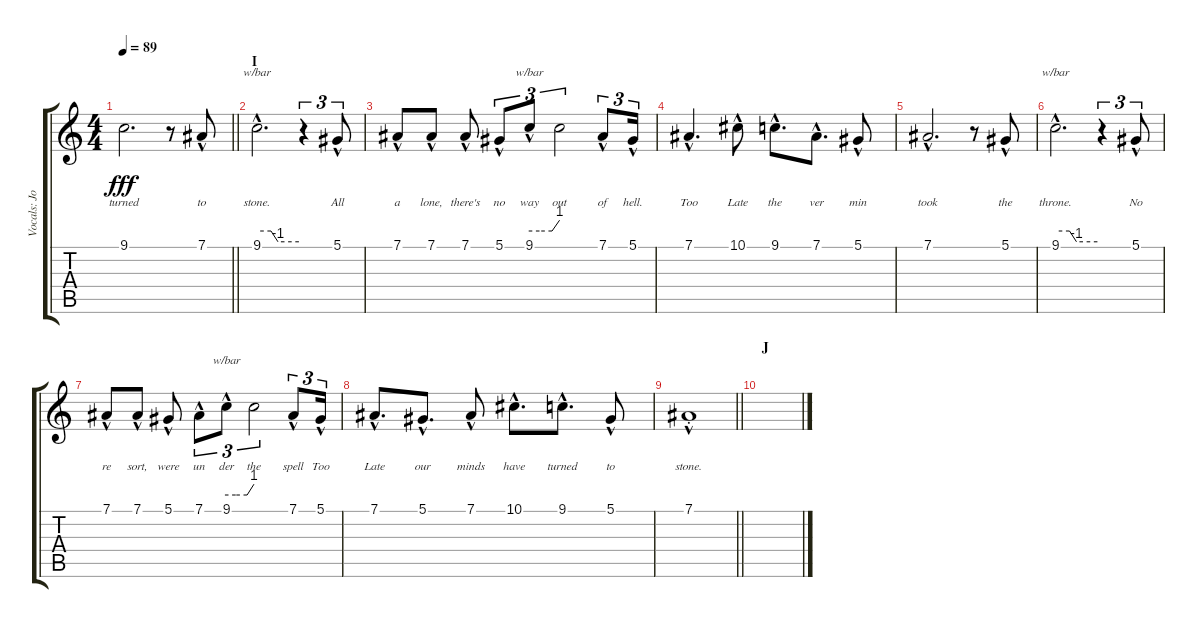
\track ("Vocals: Johnny" "Vocals: Jo") {instrument lead2sawtooth}
\staff {score tabs}
\tuning (Eb4 Bb3 Gb3 Db3 Ab2 Eb2) {hide}
\ts (4 4)
\tempo 89
\clef g2
\barLineRight lightlight
\ks c
9.1{t}.2{d lyrics (0 "turned") lyrics (1 "") lyrics (2 "") lyrics (3 "") lyrics (4 "") dy fff} r.8 7.1{hac}.8{lyrics (0 "to") lyrics (1 "") lyrics (2 "") lyrics (3 "") lyrics (4 "")} |
\section ("" "I")
9.1{hac}.2{d tbe (custom default 0 0 20 0 30 -4 60 -4) lyrics (0 "stone.") lyrics (1 "") lyrics (2 "") lyrics (3 "") lyrics (4 "")} r.4{tu (3 2)} 5.1{hac}.8{tu (3 2) lyrics (0 "All") lyrics (1 "") lyrics (2 "") lyrics (3 "") lyrics (4 "")} |
7.1{hac}.8{lyrics (0 "a") lyrics (1 "") lyrics (2 "") lyrics (3 "") lyrics (4 "")} 7.1{hac}.8{lyrics (0 "lone,") lyrics (1 "") lyrics (2 "") lyrics (3 "") lyrics (4 "")} 7.1{hac}.8{lyrics (0 "there's") lyrics (1 "") lyrics (2 "") lyrics (3 "") lyrics (4 "")} 5.1{hac}.8{tu (3 2) lyrics (0 "no") lyrics (1 "") lyrics (2 "") lyrics (3 "") lyrics (4 "")} 9.1{hac}.8{tu (3 2) tbe (custom default 0 0 20 0 45 0 60 4) lyrics (0 "way") lyrics (1 "") lyrics (2 "") lyrics (3 "") lyrics (4 "")} 9.1{t}.2{tu (3 2) lyrics (0 "out") lyrics (1 "") lyrics (2 "") lyrics (3 "") lyrics (4 "")} 7.1{hac}.8{tu (3 2) lyrics (0 "of") lyrics (1 "") lyrics (2 "") lyrics (3 "") lyrics (4 "")} 5.1{hac}.16{tu (3 2) lyrics (0 "hell.") lyrics (1 "") lyrics (2 "") lyrics (3 "") lyrics (4 "")} |
7.1{hac}.4{d lyrics (0 "Too") lyrics (1 "") lyrics (2 "") lyrics (3 "") lyrics (4 "")} 10.1{hac}.8{lyrics (0 "Late") lyrics (1 "") lyrics (2 "") lyrics (3 "") lyrics (4 "")} 9.1{hac}.8{d lyrics (0 "the") lyrics (1 "") lyrics (2 "") lyrics (3 "") lyrics (4 "")} 7.1{hac}.8{d lyrics (0 "ver") lyrics (1 "") lyrics (2 "") lyrics (3 "") lyrics (4 "")} 5.1{hac}.8{lyrics (0 "min") lyrics (1 "") lyrics (2 "") lyrics (3 "") lyrics (4 "")} |
7.1{hac}.2{d lyrics (0 "took") lyrics (1 "") lyrics (2 "") lyrics (3 "") lyrics (4 "")} r.8 5.1{hac}.8{lyrics (0 "the") lyrics (1 "") lyrics (2 "") lyrics (3 "") lyrics (4 "")} |
9.1{hac}.2{d tbe (custom default 0 0 20 0 30 -4 60 -4) lyrics (0 "throne.") lyrics (1 "") lyrics (2 "") lyrics (3 "") lyrics (4 "")} r.4{tu (3 2)} 5.1{hac}.8{tu (3 2) lyrics (0 "No") lyrics (1 "") lyrics (2 "") lyrics (3 "") lyrics (4 "")} |
7.1{hac}.8{lyrics (0 "re") lyrics (1 "") lyrics (2 "") lyrics (3 "") lyrics (4 "")} 7.1{hac}.8{lyrics (0 "sort,") lyrics (1 "") lyrics (2 "") lyrics (3 "") lyrics (4 "")} 5.1{hac}.8{lyrics (0 "were") lyrics (1 "") lyrics (2 "") lyrics (3 "") lyrics (4 "")} 7.1{hac}.8{tu (3 2) lyrics (0 "un") lyrics (1 "") lyrics (2 "") lyrics (3 "") lyrics (4 "")} 9.1{hac}.8{tu (3 2) tbe (custom default 0 0 20 0 45 0 60 4) lyrics (0 "der") lyrics (1 "") lyrics (2 "") lyrics (3 "") lyrics (4 "")} 9.1{t}.2{tu (3 2) lyrics (0 "the") lyrics (1 "") lyrics (2 "") lyrics (3 "") lyrics (4 "")} 7.1{hac}.8{tu (3 2) lyrics (0 "spell") lyrics (1 "") lyrics (2 "") lyrics (3 "") lyrics (4 "")} 5.1{hac}.16{tu (3 2) lyrics (0 "Too") lyrics (1 "") lyrics (2 "") lyrics (3 "") lyrics (4 "")} |
7.1{hac}.8{d lyrics (0 "Late") lyrics (1 "") lyrics (2 "") lyrics (3 "") lyrics (4 "")} 5.1{hac}.8{d lyrics (0 "our") lyrics (1 "") lyrics (2 "") lyrics (3 "") lyrics (4 "")} 7.1{hac}.8{lyrics (0 "minds") lyrics (1 "") lyrics (2 "") lyrics (3 "") lyrics (4 "")} 10.1{hac}.8{d lyrics (0 "have") lyrics (1 "") lyrics (2 "") lyrics (3 "") lyrics (4 "")} 9.1{hac}.8{d lyrics (0 "turned") lyrics (1 "") lyrics (2 "") lyrics (3 "") lyrics (4 "")} 5.1{hac}.8{lyrics (0 "to") lyrics (1 "") lyrics (2 "") lyrics (3 "") lyrics (4 "")} |
\barLineRight lightlight
7.1{hac st}.1{lyrics (0 "stone.") lyrics (1 "") lyrics (2 "") lyrics (3 "") lyrics (4 "")} |
\section ("" "J")
